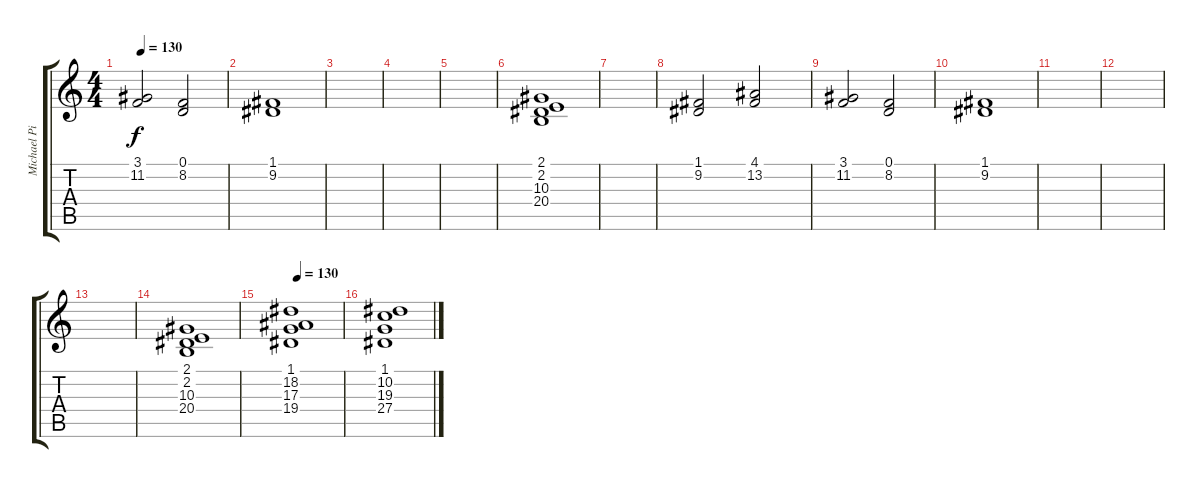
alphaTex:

\track ("Michael Pinnella - Choeurs" "Michael Pi") {instrument choiraahs}
\staff {score tabs}
\tuning (D4 A3 F3 C3 G2 D2) {hide}
\ts (4 4)
\tempo 130
\clef g2
\ks c
(3.1 11.2).2{dy f} (0.1 8.2).2 |
(1.1 9.2).1 |
|
|
|
(2.1 2.2 10.3 20.4).1 |
|
(1.1 9.2).2{volume 12} (4.1 13.2).2 |
(3.1 11.2).2 (0.1 8.2).2 |
(1.1 9.2).1 |
|
|
|
(2.1 2.2 10.3 20.4).1 |
\tempo 130
(1.1 18.2 17.3 19.4).1 |
(1.1 10.2 19.3 27.4).1
